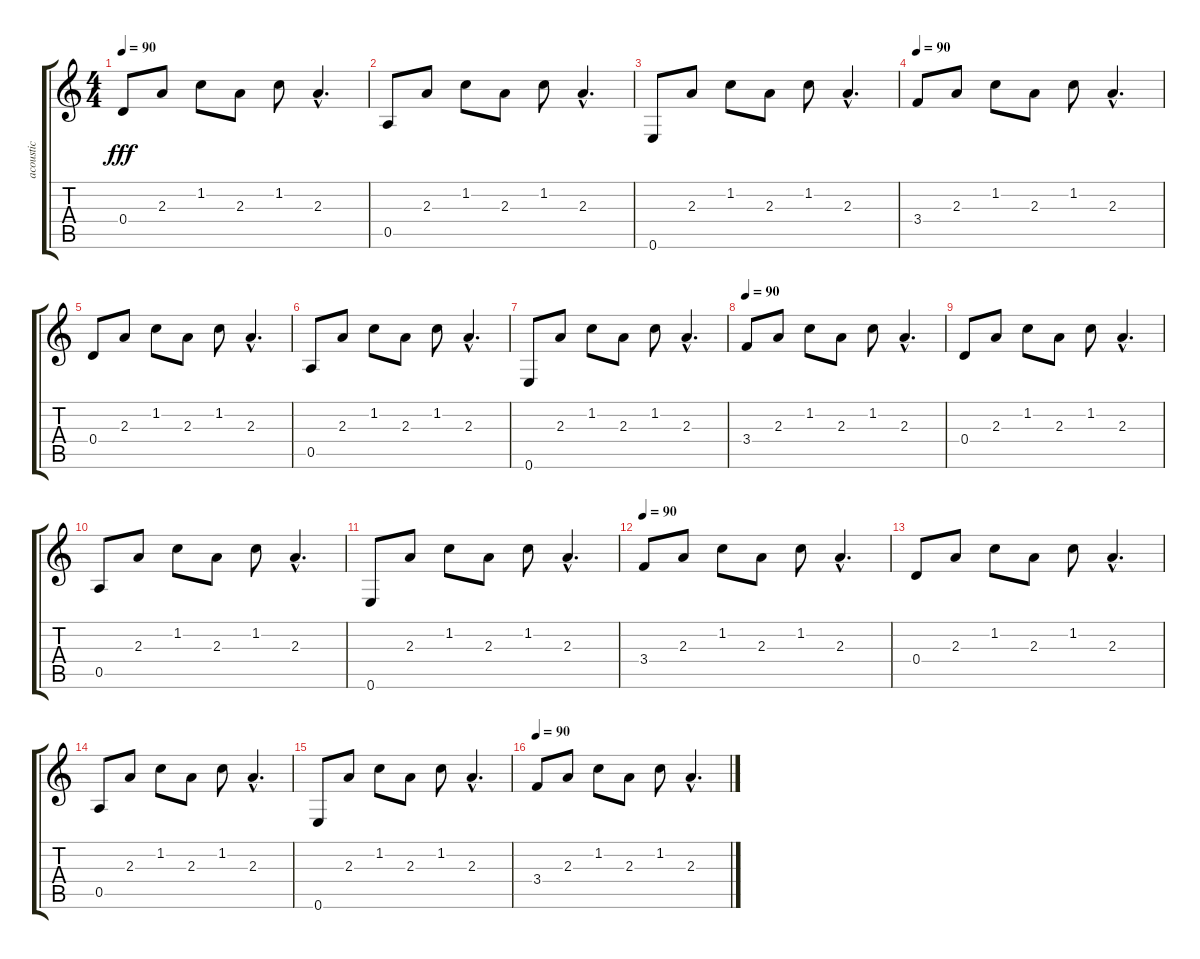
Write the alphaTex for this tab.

\track ("acoustic" "acoustic") {instrument acousticguitarsteel}
\staff {score tabs}
\tuning (E4 B3 G3 D3 A2 E2) {hide}
\ts (4 4)
\tempo 90
\clef g2
\ks c
0.4.8{dy fff} 2.3.8 1.2.8 2.3.8 1.2.8 2.3{hac}.4{d} |
0.5.8 2.3.8 1.2.8 2.3.8 1.2.8 2.3{hac}.4{d} |
0.6.8 2.3.8 1.2.8 2.3.8 1.2.8 2.3{hac}.4{d} |
\tempo 90
3.4.8 2.3.8 1.2.8 2.3.8 1.2.8 2.3{hac}.4{d} |
0.4.8 2.3.8 1.2.8 2.3.8 1.2.8 2.3{hac}.4{d} |
0.5.8 2.3.8 1.2.8 2.3.8 1.2.8 2.3{hac}.4{d} |
0.6.8 2.3.8 1.2.8 2.3.8 1.2.8 2.3{hac}.4{d} |
\tempo 90
3.4.8 2.3.8 1.2.8 2.3.8 1.2.8 2.3{hac}.4{d} |
0.4.8 2.3.8 1.2.8 2.3.8 1.2.8 2.3{hac}.4{d} |
0.5.8 2.3.8 1.2.8 2.3.8 1.2.8 2.3{hac}.4{d} |
0.6.8 2.3.8 1.2.8 2.3.8 1.2.8 2.3{hac}.4{d} |
\tempo 90
3.4.8 2.3.8 1.2.8 2.3.8 1.2.8 2.3{hac}.4{d} |
0.4.8 2.3.8 1.2.8 2.3.8 1.2.8 2.3{hac}.4{d} |
0.5.8 2.3.8 1.2.8 2.3.8 1.2.8 2.3{hac}.4{d} |
0.6.8 2.3.8 1.2.8 2.3.8 1.2.8 2.3{hac}.4{d} |
\tempo 90
3.4.8 2.3.8 1.2.8 2.3.8 1.2.8 2.3{hac}.4{d}
